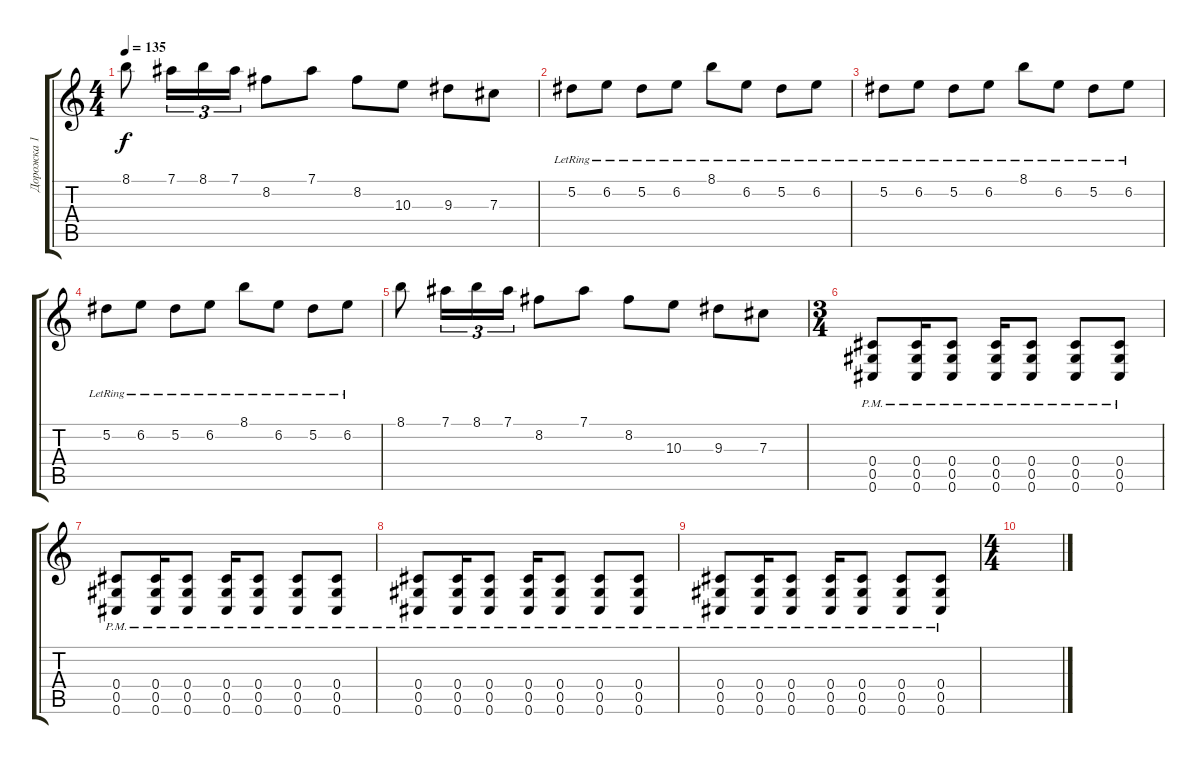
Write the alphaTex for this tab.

\track ("Дорожка 1" "Дорожка 1") {instrument distortionguitar}
\staff {score tabs}
\tuning (Eb4 Bb3 Gb3 Db3 Ab2 Db2) {hide}
\ts (4 4)
\tempo 135
\clef g2
\ks c
8.1.8{dy f} 7.1.16{tu (3 2)} 8.1.16{tu (3 2)} 7.1.16{tu (3 2)} 8.2.8 7.1.8 8.2.8 10.3.8 9.3.8 7.3.8 |
5.2{lr}.8 6.2{lr}.8 5.2{lr}.8 6.2{lr}.8 8.1{lr}.8 6.2{lr}.8 5.2{lr}.8 6.2{lr}.8 |
5.2{lr}.8 6.2{lr}.8 5.2{lr}.8 6.2{lr}.8 8.1{lr}.8 6.2{lr}.8 5.2{lr}.8 6.2{lr}.8 |
5.2{lr}.8 6.2{lr}.8 5.2{lr}.8 6.2{lr}.8 8.1{lr}.8 6.2{lr}.8 5.2{lr}.8 6.2{lr}.8 |
8.1.8 7.1.16{tu (3 2)} 8.1.16{tu (3 2)} 7.1.16{tu (3 2)} 8.2.8 7.1.8 8.2.8 10.3.8 9.3.8 7.3.8 |
\ts (3 4)
(0.4{pm} 0.5{pm} 0.6{pm}).8 (0.4{pm} 0.5{pm} 0.6{pm}).16 (0.4{pm} 0.5{pm} 0.6{pm}).8 (0.4{pm} 0.5{pm} 0.6{pm}).16 (0.4{pm} 0.5{pm} 0.6{pm}).8 (0.4{pm} 0.5{pm} 0.6{pm}).8 (0.4{pm} 0.5{pm} 0.6{pm}).8 |
(0.4{pm} 0.5{pm} 0.6{pm}).8 (0.4{pm} 0.5{pm} 0.6{pm}).16 (0.4{pm} 0.5{pm} 0.6{pm}).8 (0.4{pm} 0.5{pm} 0.6{pm}).16 (0.4{pm} 0.5{pm} 0.6{pm}).8 (0.4{pm} 0.5{pm} 0.6{pm}).8 (0.4{pm} 0.5{pm} 0.6{pm}).8 |
(0.4{pm} 0.5{pm} 0.6{pm}).8 (0.4{pm} 0.5{pm} 0.6{pm}).16 (0.4{pm} 0.5{pm} 0.6{pm}).8 (0.4{pm} 0.5{pm} 0.6{pm}).16 (0.4{pm} 0.5{pm} 0.6{pm}).8 (0.4{pm} 0.5{pm} 0.6{pm}).8 (0.4{pm} 0.5{pm} 0.6{pm}).8 |
(0.4{pm} 0.5{pm} 0.6{pm}).8 (0.4{pm} 0.5{pm} 0.6{pm}).16 (0.4{pm} 0.5{pm} 0.6{pm}).8 (0.4{pm} 0.5{pm} 0.6{pm}).16 (0.4{pm} 0.5{pm} 0.6{pm}).8 (0.4{pm} 0.5{pm} 0.6{pm}).8 (0.4{pm} 0.5{pm} 0.6{pm}).8 |
\ts (4 4)
